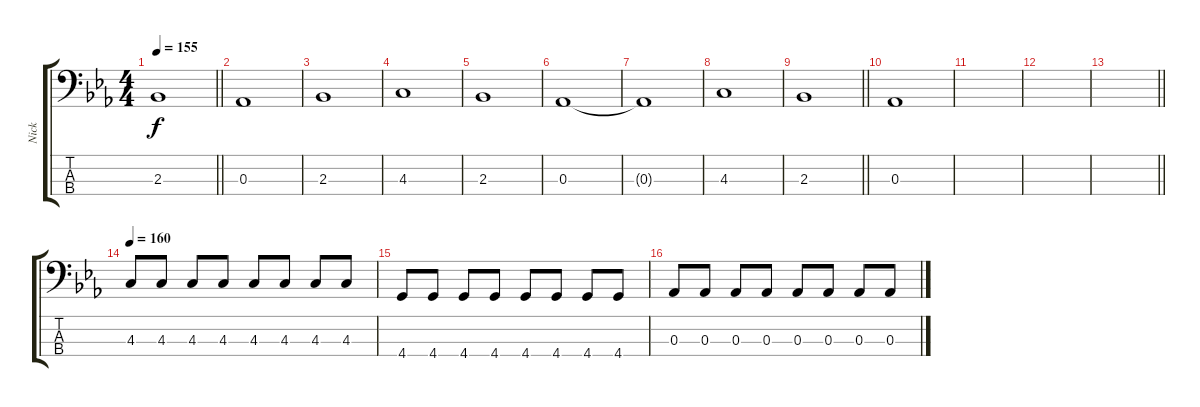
\track ("Nick" "Nick") {instrument electricbasspick}
\staff {score tabs}
\tuning (Gb2 Db2 Ab1 Eb1) {hide}
\ts (4 4)
\tempo 155
\clef f4
\barLineRight lightlight
\ks cminor
2.3.1{dy f} |
0.3.1 |
2.3.1 |
4.3.1 |
2.3.1 |
0.3.1 |
0.3{t}.1 |
4.3.1 |
\barLineRight lightlight
2.3.1 |
0.3.1 |
|
|
\barLineRight lightlight
|
\tempo 160
4.3.8 4.3.8 4.3.8 4.3.8 4.3.8 4.3.8 4.3.8 4.3.8 |
4.4.8 4.4.8 4.4.8 4.4.8 4.4.8 4.4.8 4.4.8 4.4.8 |
0.3.8 0.3.8 0.3.8 0.3.8 0.3.8 0.3.8 0.3.8 0.3.8
